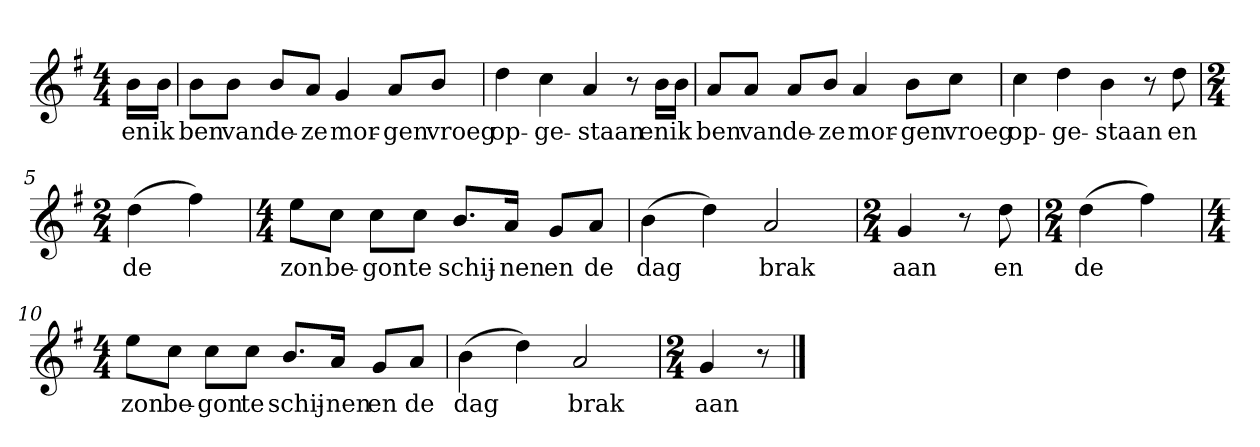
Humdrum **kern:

**kern	**text
*part1	*part1
*staff1	*staff1
*clefG2	*
*k[f#]	*
*G:	*
*M4/4	*
*MM120	*
=	=
16b\LL	en
16b\JJ	ik
=1	=1
8b\L	ben
8b\J	van
8b/L	de-
8a/J	-ze
4g	mor-
8a/L	-gen
8b/J	vroeg
=2	=2
4dd	op-
4cc	-ge-
4a	-staan
8r	.
16b\LL	en
16b\JJ	ik
=3	=3
8a/L	ben
8a/J	van
8a/L	de-
8b/J	-ze
4a	mor-
8b\L	-gen
8cc\J	vroeg
=4	=4
4cc	op-
4dd	-ge-
4b	-staan
8r	.
8dd	en
=5	=5
*M2/4	*
(4dd	de
4ff#)	.
=6	=6
*M4/4	*
8ee\L	zon
8cc\J	be-
8cc\L	-gon
8cc\J	te
8.b/L	schij-
16a/Jk	-nen
8g/L	en
8a/J	de
=7	=7
(4b	dag
4dd)	.
2a	brak
=8	=8
*M2/4	*
4g	aan
8r	.
8dd	en
=9	=9
*M2/4	*
(4dd	de
4ff#)	.
=10	=10
*M4/4	*
8ee\L	zon
8cc\J	be-
8cc\L	-gon
8cc\J	te
8.b/L	schij-
16a/Jk	-nen
8g/L	en
8a/J	de
=11	=11
(4b	dag
4dd)	.
2a	brak
=12	=12
*M2/4	*
4g	aan
8r	.
==	==
*-	*-
